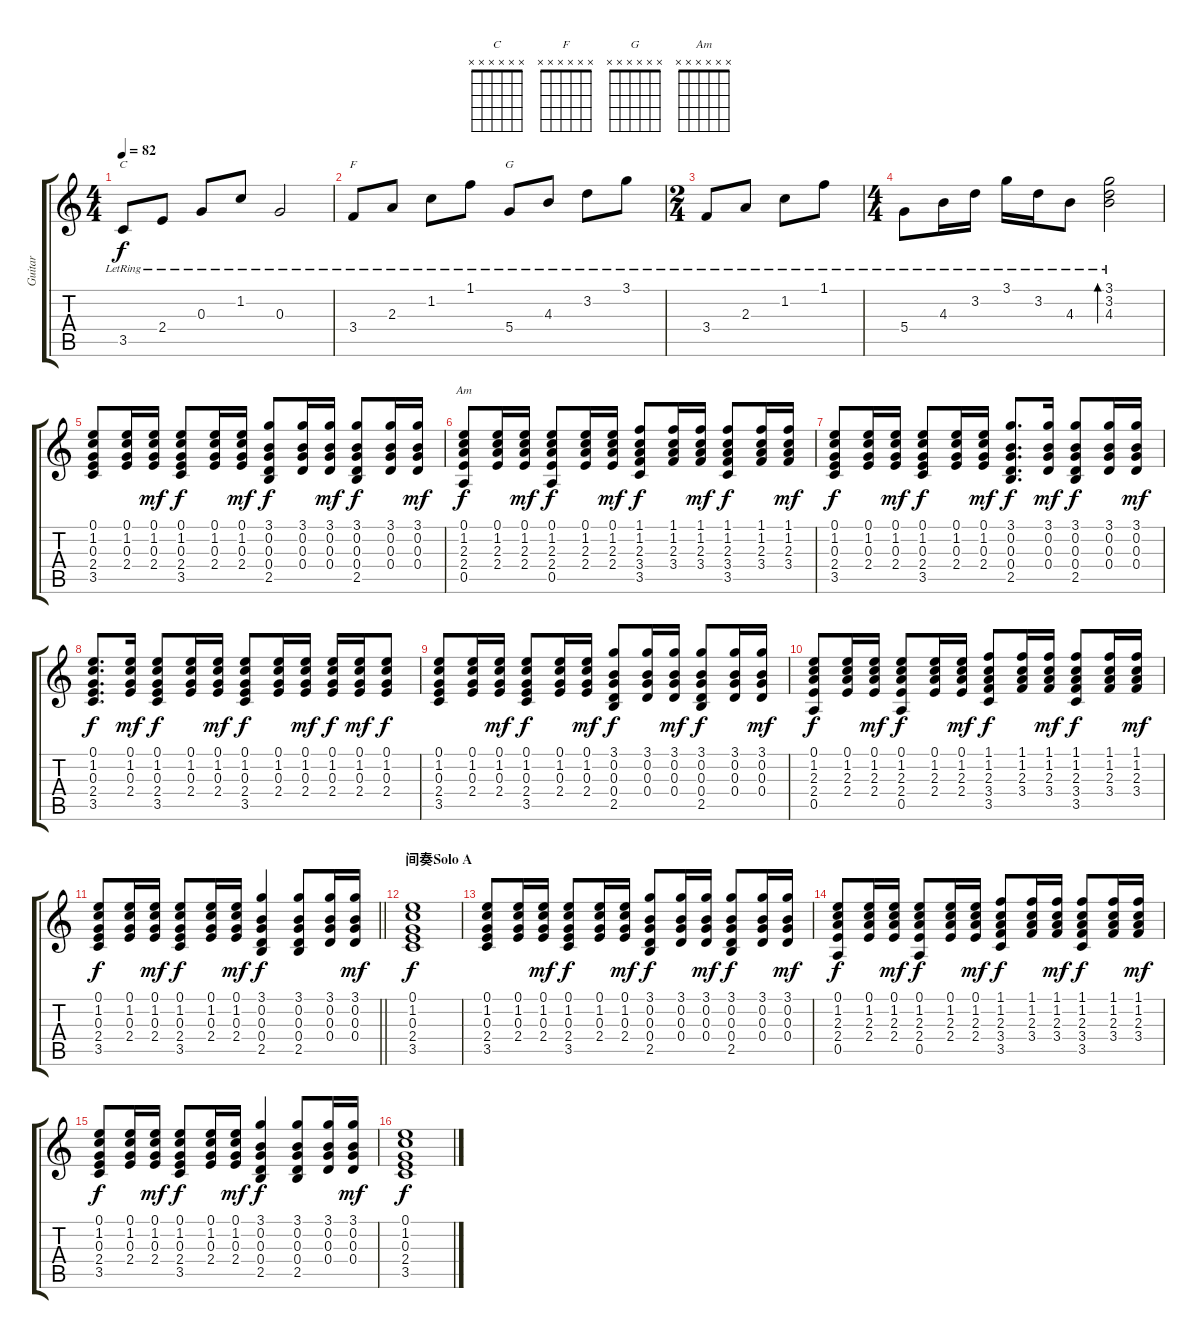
\track ("Guitar" "Guitar") {instrument acousticguitarsteel}
\staff {score tabs}
\tuning (E4 B3 G3 D3 A2 E2) {hide}
\chord ("C" x x x x x x)
\chord ("F" x x x x x x)
\chord ("G" x x x x x x)
\chord ("Am" x x x x x x)
\ts (4 4)
\tempo 82
\clef g2
\ks c
3.5{lr}.8{ch "C" dy f} 2.4{lr}.8 0.3{lr}.8 1.2{lr}.8 0.3{lr}.2 |
3.4{lr}.8{ch "F"} 2.3{lr}.8 1.2{lr}.8 1.1{lr}.8 5.4{lr}.8{ch "G"} 4.3{lr}.8 3.2{lr}.8 3.1{lr}.8 |
\ts (2 4)
3.4{lr}.8 2.3{lr}.8 1.2{lr}.8 1.1{lr}.8 |
\ts (4 4)
5.4{lr}.8 4.3{lr}.16 3.2{lr}.16 3.1{lr}.16 3.2{lr}.16 4.3{lr}.8 (3.1{lr} 3.2{lr} 4.3{lr}).2{bd 120} |
(0.1 1.2 0.3 2.4 3.5).8 (0.1 1.2 0.3 2.4).16 (0.1 1.2 0.3 2.4).16{dy mf} (0.1 1.2 0.3 2.4 3.5).8{dy f} (0.1 1.2 0.3 2.4).16 (0.1 1.2 0.3 2.4).16{dy mf} (3.1 0.2 0.3 0.4 2.5).8{dy f} (3.1 0.2 0.3 0.4).16 (3.1 0.2 0.3 0.4).16{dy mf} (3.1 0.2 0.3 0.4 2.5).8{dy f} (3.1 0.2 0.3 0.4).16 (3.1 0.2 0.3 0.4).16{dy mf} |
(0.1 1.2 2.3 2.4 0.5).8{ch "Am" dy f} (0.1 1.2 2.3 2.4).16 (0.1 1.2 2.3 2.4).16{dy mf} (0.1 1.2 2.3 2.4 0.5).8{dy f} (0.1 1.2 2.3 2.4).16 (0.1 1.2 2.3 2.4).16{dy mf} (1.1 1.2 2.3 3.4 3.5).8{dy f} (1.1 1.2 2.3 3.4).16 (1.1 1.2 2.3 3.4).16{dy mf} (1.1 1.2 2.3 3.4 3.5).8{dy f} (1.1 1.2 2.3 3.4).16 (1.1 1.2 2.3 3.4).16{dy mf} |
(0.1 1.2 0.3 2.4 3.5).8{dy f} (0.1 1.2 0.3 2.4).16 (0.1 1.2 0.3 2.4).16{dy mf} (0.1 1.2 0.3 2.4 3.5).8{dy f} (0.1 1.2 0.3 2.4).16 (0.1 1.2 0.3 2.4).16{dy mf} (3.1 0.2 0.3 0.4 2.5).8{d dy f} (3.1 0.2 0.3 0.4).16{dy mf} (3.1 0.2 0.3 0.4 2.5).8{dy f} (3.1 0.2 0.3 0.4).16 (3.1 0.2 0.3 0.4).16{dy mf} |
(0.1 1.2 0.3 2.4 3.5).8{d dy f} (0.1 1.2 0.3 2.4).16{dy mf} (0.1 1.2 0.3 2.4 3.5).8{dy f} (0.1 1.2 0.3 2.4).16 (0.1 1.2 0.3 2.4).16{dy mf} (0.1 1.2 0.3 2.4 3.5).8{dy f} (0.1 1.2 0.3 2.4).16 (0.1 1.2 0.3 2.4).16{dy mf} (0.1 1.2 0.3 2.4).16{dy f} (0.1 1.2 0.3 2.4).16{dy mf} (0.1 1.2 0.3 2.4).8{dy f} |
(0.1 1.2 0.3 2.4 3.5).8 (0.1 1.2 0.3 2.4).16 (0.1 1.2 0.3 2.4).16{dy mf} (0.1 1.2 0.3 2.4 3.5).8{dy f} (0.1 1.2 0.3 2.4).16 (0.1 1.2 0.3 2.4).16{dy mf} (3.1 0.2 0.3 0.4 2.5).8{dy f} (3.1 0.2 0.3 0.4).16 (3.1 0.2 0.3 0.4).16{dy mf} (3.1 0.2 0.3 0.4 2.5).8{dy f} (3.1 0.2 0.3 0.4).16 (3.1 0.2 0.3 0.4).16{dy mf} |
(0.1 1.2 2.3 2.4 0.5).8{dy f} (0.1 1.2 2.3 2.4).16 (0.1 1.2 2.3 2.4).16{dy mf} (0.1 1.2 2.3 2.4 0.5).8{dy f} (0.1 1.2 2.3 2.4).16 (0.1 1.2 2.3 2.4).16{dy mf} (1.1 1.2 2.3 3.4 3.5).8{dy f} (1.1 1.2 2.3 3.4).16 (1.1 1.2 2.3 3.4).16{dy mf} (1.1 1.2 2.3 3.4 3.5).8{dy f} (1.1 1.2 2.3 3.4).16 (1.1 1.2 2.3 3.4).16{dy mf} |
\barLineRight lightlight
(0.1 1.2 0.3 2.4 3.5).8{dy f} (0.1 1.2 0.3 2.4).16 (0.1 1.2 0.3 2.4).16{dy mf} (0.1 1.2 0.3 2.4 3.5).8{dy f} (0.1 1.2 0.3 2.4).16 (0.1 1.2 0.3 2.4).16{dy mf} (3.1 0.2 0.3 0.4 2.5).4{dy f} (3.1 0.2 0.3 0.4 2.5).8 (3.1 0.2 0.3 0.4).16 (3.1 0.2 0.3 0.4).16{dy mf} |
\section ("" "间奏Solo A")
(0.1 1.2 0.3 2.4 3.5).1{dy f} |
(0.1 1.2 0.3 2.4 3.5).8 (0.1 1.2 0.3 2.4).16 (0.1 1.2 0.3 2.4).16{dy mf} (0.1 1.2 0.3 2.4 3.5).8{dy f} (0.1 1.2 0.3 2.4).16 (0.1 1.2 0.3 2.4).16{dy mf} (3.1 0.2 0.3 0.4 2.5).8{dy f} (3.1 0.2 0.3 0.4).16 (3.1 0.2 0.3 0.4).16{dy mf} (3.1 0.2 0.3 0.4 2.5).8{dy f} (3.1 0.2 0.3 0.4).16 (3.1 0.2 0.3 0.4).16{dy mf} |
(0.1 1.2 2.3 2.4 0.5).8{dy f} (0.1 1.2 2.3 2.4).16 (0.1 1.2 2.3 2.4).16{dy mf} (0.1 1.2 2.3 2.4 0.5).8{dy f} (0.1 1.2 2.3 2.4).16 (0.1 1.2 2.3 2.4).16{dy mf} (1.1 1.2 2.3 3.4 3.5).8{dy f} (1.1 1.2 2.3 3.4).16 (1.1 1.2 2.3 3.4).16{dy mf} (1.1 1.2 2.3 3.4 3.5).8{dy f} (1.1 1.2 2.3 3.4).16 (1.1 1.2 2.3 3.4).16{dy mf} |
(0.1 1.2 0.3 2.4 3.5).8{dy f} (0.1 1.2 0.3 2.4).16 (0.1 1.2 0.3 2.4).16{dy mf} (0.1 1.2 0.3 2.4 3.5).8{dy f} (0.1 1.2 0.3 2.4).16 (0.1 1.2 0.3 2.4).16{dy mf} (3.1 0.2 0.3 0.4 2.5).4{dy f} (3.1 0.2 0.3 0.4 2.5).8 (3.1 0.2 0.3 0.4).16 (3.1 0.2 0.3 0.4).16{dy mf} |
(0.1 1.2 0.3 2.4 3.5).1{dy f}
